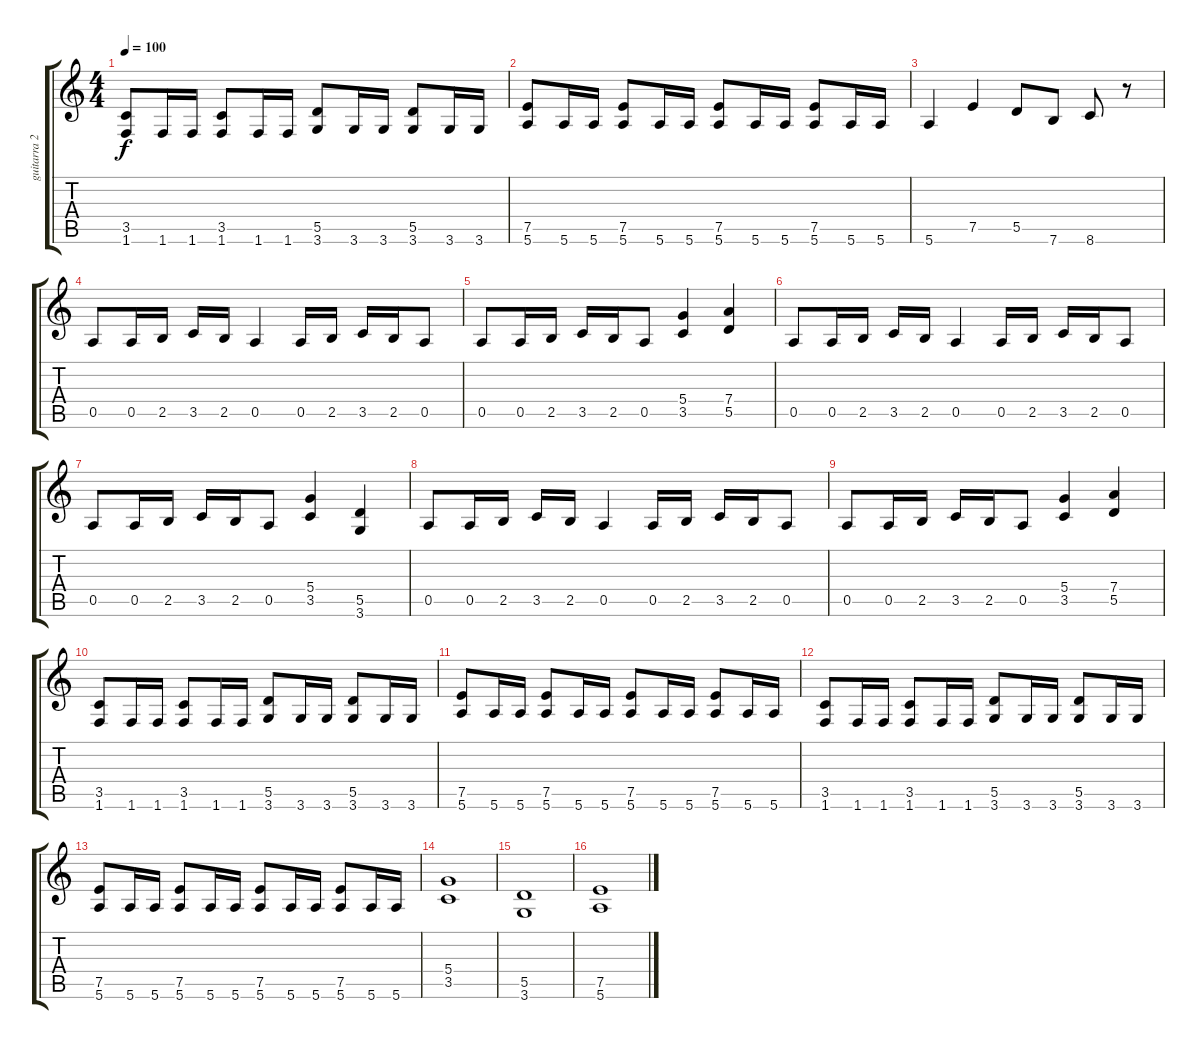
\track ("guitarra 2" "guitarra 2") {instrument overdrivenguitar}
\staff {score tabs}
\tuning (E4 B3 G3 D3 A2 E2) {hide}
\ts (4 4)
\tempo 100
\clef g2
\ks c
(3.5 1.6).8{dy f} 1.6.16 1.6.16 (3.5 1.6).8 1.6.16 1.6.16 (5.5 3.6).8 3.6.16 3.6.16 (5.5 3.6).8 3.6.16 3.6.16 |
(7.5 5.6).8 5.6.16 5.6.16 (7.5 5.6).8 5.6.16 5.6.16 (7.5 5.6).8 5.6.16 5.6.16 (7.5 5.6).8 5.6.16 5.6.16 |
5.6.4 7.5.4 5.5.8 7.6.8 8.6.8 r.8 |
\section ("" "")
0.5.8 0.5.16 2.5.16 3.5.16 2.5.16 0.5.4 0.5.16 2.5.16 3.5.16 2.5.16 0.5.8 |
0.5.8 0.5.16 2.5.16 3.5.16 2.5.16 0.5.8 (5.4 3.5).4 (7.4 5.5).4 |
0.5.8 0.5.16 2.5.16 3.5.16 2.5.16 0.5.4 0.5.16 2.5.16 3.5.16 2.5.16 0.5.8 |
0.5.8 0.5.16 2.5.16 3.5.16 2.5.16 0.5.8 (5.4 3.5).4 (5.5 3.6).4 |
0.5.8 0.5.16 2.5.16 3.5.16 2.5.16 0.5.4 0.5.16 2.5.16 3.5.16 2.5.16 0.5.8 |
0.5.8 0.5.16 2.5.16 3.5.16 2.5.16 0.5.8 (5.4 3.5).4 (7.4 5.5).4 |
(3.5 1.6).8 1.6.16 1.6.16 (3.5 1.6).8 1.6.16 1.6.16 (5.5 3.6).8 3.6.16 3.6.16 (5.5 3.6).8 3.6.16 3.6.16 |
(7.5 5.6).8 5.6.16 5.6.16 (7.5 5.6).8 5.6.16 5.6.16 (7.5 5.6).8 5.6.16 5.6.16 (7.5 5.6).8 5.6.16 5.6.16 |
(3.5 1.6).8 1.6.16 1.6.16 (3.5 1.6).8 1.6.16 1.6.16 (5.5 3.6).8 3.6.16 3.6.16 (5.5 3.6).8 3.6.16 3.6.16 |
(7.5 5.6).8 5.6.16 5.6.16 (7.5 5.6).8 5.6.16 5.6.16 (7.5 5.6).8 5.6.16 5.6.16 (7.5 5.6).8 5.6.16 5.6.16 |
\section ("" "")
(5.4 3.5).1 |
(5.5 3.6).1 |
(7.5 5.6).1
